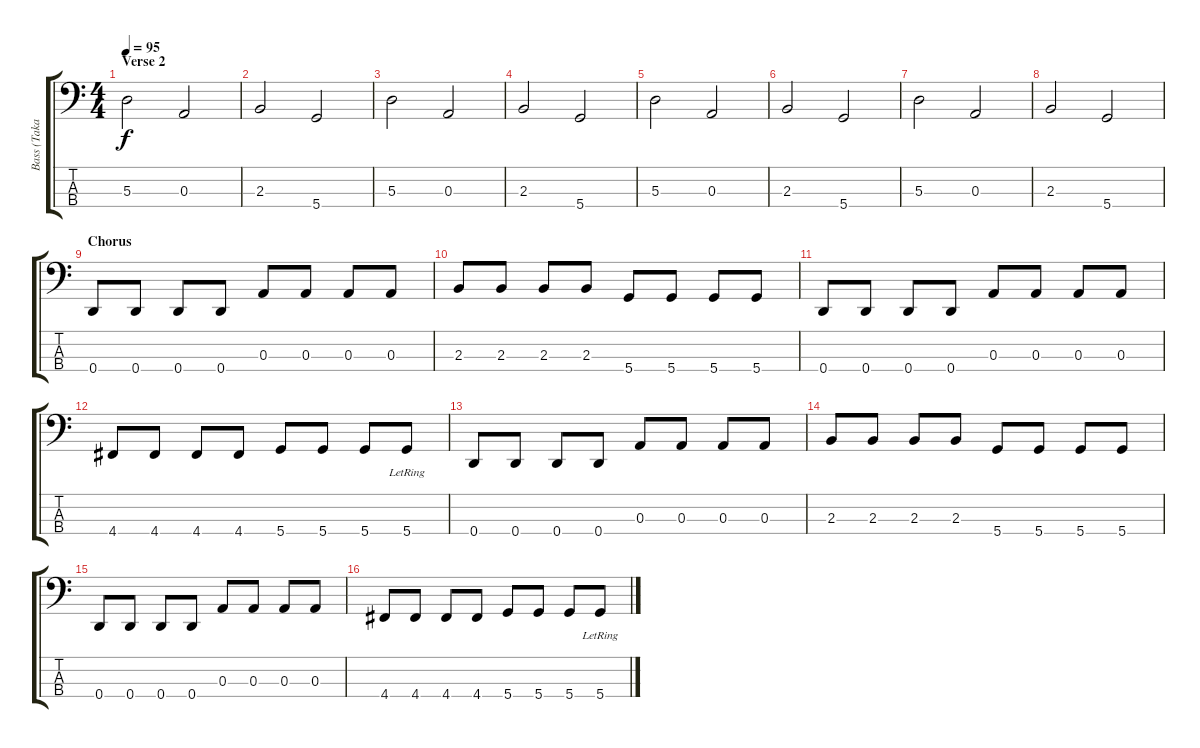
\track ("Bass (Taka Hirose)" "Bass (Taka") {instrument electricbassfinger}
\staff {score tabs}
\tuning (G2 D2 A1 D1) {hide}
\ts (4 4)
\section ("" "Verse 2")
\tempo 95
\clef f4
\ks c
5.3.2{dy f} 0.3.2 |
2.3.2 5.4.2 |
5.3.2 0.3.2 |
2.3.2 5.4.2 |
5.3.2 0.3.2 |
2.3.2 5.4.2 |
5.3.2 0.3.2 |
2.3.2 5.4.2 |
\section ("" "Chorus")
0.4.8 0.4.8 0.4.8 0.4.8 0.3.8 0.3.8 0.3.8 0.3.8 |
2.3.8 2.3.8 2.3.8 2.3.8 5.4.8 5.4.8 5.4.8 5.4.8 |
0.4.8 0.4.8 0.4.8 0.4.8 0.3.8 0.3.8 0.3.8 0.3.8 |
4.4.8 4.4.8 4.4.8 4.4.8 5.4.8 5.4.8 5.4.8 5.4{lr}.8 |
0.4.8 0.4.8 0.4.8 0.4.8 0.3.8 0.3.8 0.3.8 0.3.8 |
2.3.8 2.3.8 2.3.8 2.3.8 5.4.8 5.4.8 5.4.8 5.4.8 |
0.4.8 0.4.8 0.4.8 0.4.8 0.3.8 0.3.8 0.3.8 0.3.8 |
4.4.8 4.4.8 4.4.8 4.4.8 5.4.8 5.4.8 5.4.8 5.4{lr}.8
